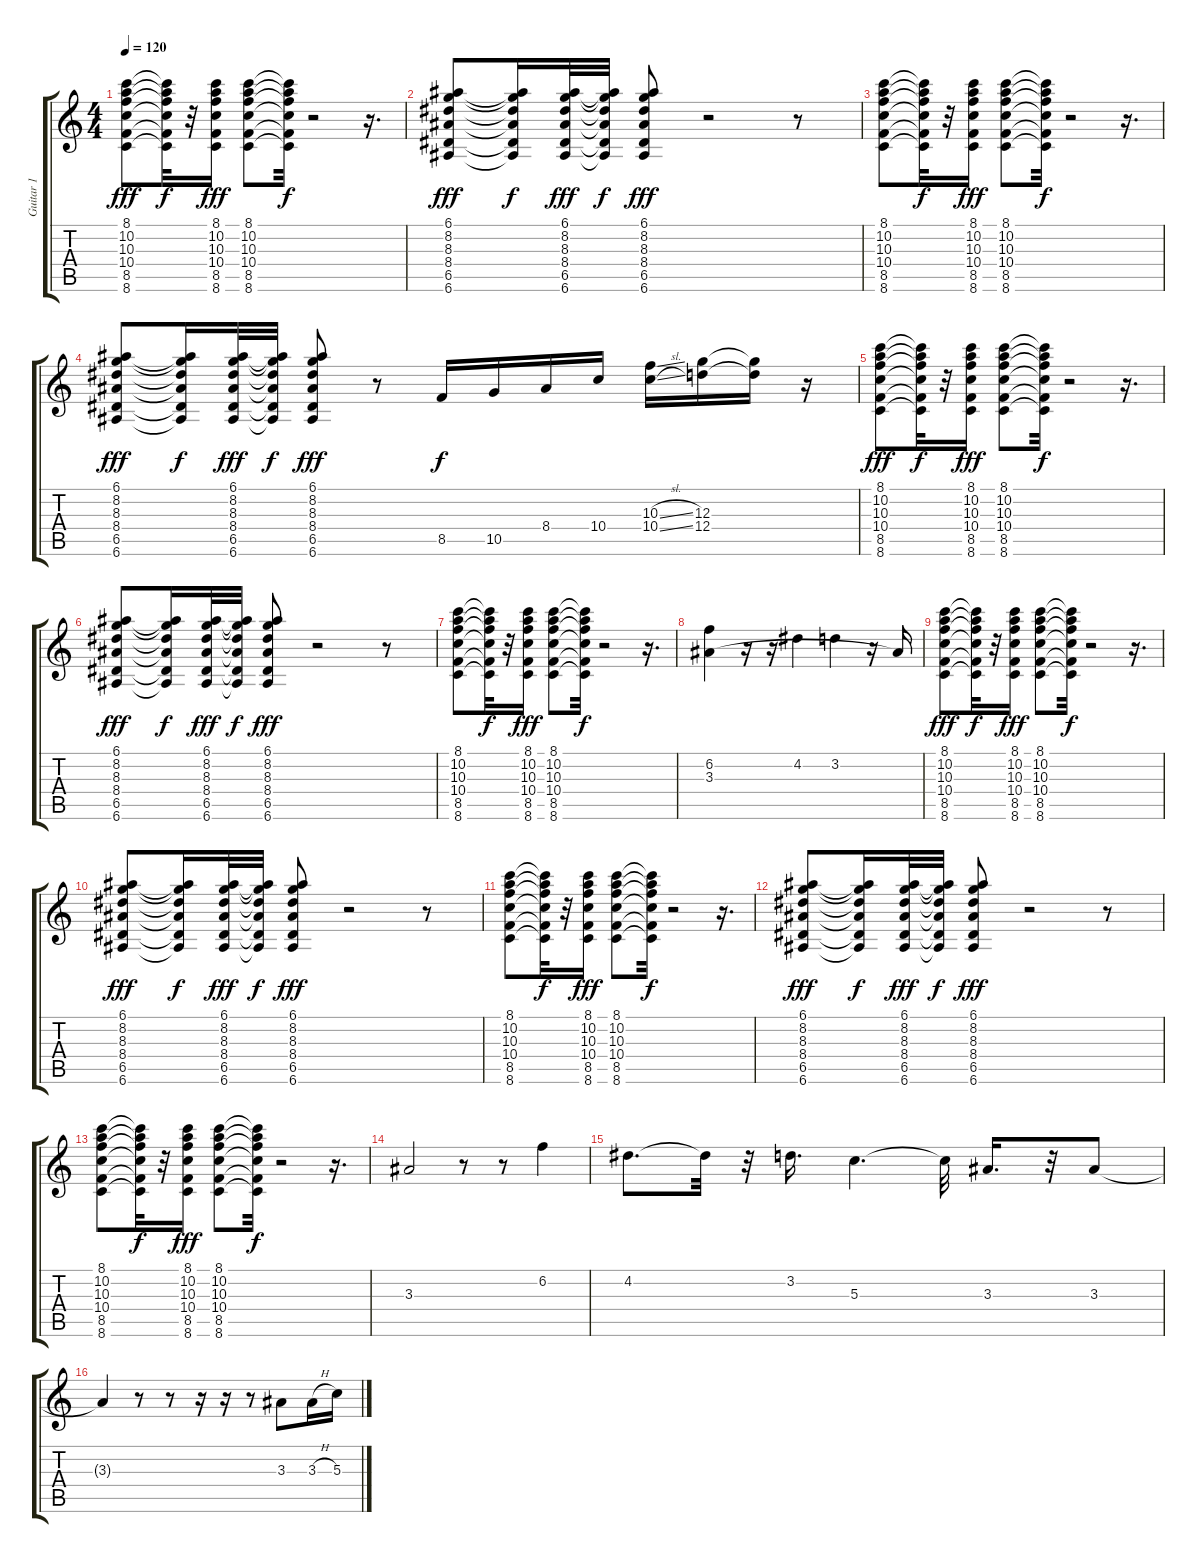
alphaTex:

\track ("Guitar 1" "Guitar 1") {instrument distortionguitar}
\staff {score tabs}
\tuning (E4 B3 G3 D3 A2 E2) {hide}
\ts (4 4)
\tempo 120
\clef g2
\ks c
(8.1 10.2 10.3 10.4 8.5 8.6).8{dy fff} (8.1{t} 10.2{t} 10.3{t} 10.4{t} 8.5{t} 8.6{t}).32{dy f} r.32 (8.1 10.2 10.3 10.4 8.5 8.6).16{dy fff} (8.1 10.2 10.3 10.4 8.5 8.6).8 (8.1{t} 10.2{t} 10.3{t} 10.4{t} 8.5{t} 8.6{t}).32{dy f} r.2 r.16{d} |
(6.1 8.2 8.3 8.4 6.5 6.6).8{dy fff} (6.1{t} 8.2{t} 8.3{t} 8.4{t} 6.5{t} 6.6{t}).16{dy f} (6.1 8.2 8.3 8.4 6.5 6.6).32{dy fff} (6.1{t} 8.2{t} 8.3{t} 8.4{t} 6.5{t} 6.6{t}).32{dy f} (6.1 8.2 8.3 8.4 6.5 6.6).8{dy fff} r.2 r.8 |
(8.1 10.2 10.3 10.4 8.5 8.6).8 (8.1{t} 10.2{t} 10.3{t} 10.4{t} 8.5{t} 8.6{t}).32{dy f} r.32 (8.1 10.2 10.3 10.4 8.5 8.6).16{dy fff} (8.1 10.2 10.3 10.4 8.5 8.6).8 (8.1{t} 10.2{t} 10.3{t} 10.4{t} 8.5{t} 8.6{t}).32{dy f} r.2 r.16{d} |
(6.1 8.2 8.3 8.4 6.5 6.6).8{dy fff} (6.1{t} 8.2{t} 8.3{t} 8.4{t} 6.5{t} 6.6{t}).16{dy f} (6.1 8.2 8.3 8.4 6.5 6.6).32{dy fff} (6.1{t} 8.2{t} 8.3{t} 8.4{t} 6.5{t} 6.6{t}).32{dy f} (6.1 8.2 8.3 8.4 6.5 6.6).8{dy fff} r.8 8.5.16{dy f} 10.5.16 8.4.16 10.4.16 (10.3{sl} 10.4{sl}).16 (12.3 12.4).16 (12.3{t} 12.4{t}).16 r.16 |
(8.1 10.2 10.3 10.4 8.5 8.6).8{dy fff} (8.1{t} 10.2{t} 10.3{t} 10.4{t} 8.5{t} 8.6{t}).32{dy f} r.32 (8.1 10.2 10.3 10.4 8.5 8.6).16{dy fff} (8.1 10.2 10.3 10.4 8.5 8.6).8 (8.1{t} 10.2{t} 10.3{t} 10.4{t} 8.5{t} 8.6{t}).32{dy f} r.2 r.16{d} |
(6.1 8.2 8.3 8.4 6.5 6.6).8{dy fff} (6.1{t} 8.2{t} 8.3{t} 8.4{t} 6.5{t} 6.6{t}).16{dy f} (6.1 8.2 8.3 8.4 6.5 6.6).32{dy fff} (6.1{t} 8.2{t} 8.3{t} 8.4{t} 6.5{t} 6.6{t}).32{dy f} (6.1 8.2 8.3 8.4 6.5 6.6).8{dy fff} r.2 r.8 |
(8.1 10.2 10.3 10.4 8.5 8.6).8 (8.1{t} 10.2{t} 10.3{t} 10.4{t} 8.5{t} 8.6{t}).32{dy f} r.32 (8.1 10.2 10.3 10.4 8.5 8.6).16{dy fff} (8.1 10.2 10.3 10.4 8.5 8.6).8 (8.1{t} 10.2{t} 10.3{t} 10.4{t} 8.5{t} 8.6{t}).32{dy f} r.2 r.16{d} |
(6.2 3.3).4 r.16 r.16 4.2.4 3.2.4 r.16 3.3{t}.16 |
(8.1 10.2 10.3 10.4 8.5 8.6).8{dy fff} (8.1{t} 10.2{t} 10.3{t} 10.4{t} 8.5{t} 8.6{t}).32{dy f} r.32 (8.1 10.2 10.3 10.4 8.5 8.6).16{dy fff} (8.1 10.2 10.3 10.4 8.5 8.6).8 (8.1{t} 10.2{t} 10.3{t} 10.4{t} 8.5{t} 8.6{t}).32{dy f} r.2 r.16{d} |
(6.1 8.2 8.3 8.4 6.5 6.6).8{dy fff} (6.1{t} 8.2{t} 8.3{t} 8.4{t} 6.5{t} 6.6{t}).16{dy f} (6.1 8.2 8.3 8.4 6.5 6.6).32{dy fff} (6.1{t} 8.2{t} 8.3{t} 8.4{t} 6.5{t} 6.6{t}).32{dy f} (6.1 8.2 8.3 8.4 6.5 6.6).8{dy fff} r.2 r.8 |
(8.1 10.2 10.3 10.4 8.5 8.6).8 (8.1{t} 10.2{t} 10.3{t} 10.4{t} 8.5{t} 8.6{t}).32{dy f} r.32 (8.1 10.2 10.3 10.4 8.5 8.6).16{dy fff} (8.1 10.2 10.3 10.4 8.5 8.6).8 (8.1{t} 10.2{t} 10.3{t} 10.4{t} 8.5{t} 8.6{t}).32{dy f} r.2 r.16{d} |
(6.1 8.2 8.3 8.4 6.5 6.6).8{dy fff} (6.1{t} 8.2{t} 8.3{t} 8.4{t} 6.5{t} 6.6{t}).16{dy f} (6.1 8.2 8.3 8.4 6.5 6.6).32{dy fff} (6.1{t} 8.2{t} 8.3{t} 8.4{t} 6.5{t} 6.6{t}).32{dy f} (6.1 8.2 8.3 8.4 6.5 6.6).8{dy fff} r.2 r.8 |
(8.1 10.2 10.3 10.4 8.5 8.6).8 (8.1{t} 10.2{t} 10.3{t} 10.4{t} 8.5{t} 8.6{t}).32{dy f} r.32 (8.1 10.2 10.3 10.4 8.5 8.6).16{dy fff} (8.1 10.2 10.3 10.4 8.5 8.6).8 (8.1{t} 10.2{t} 10.3{t} 10.4{t} 8.5{t} 8.6{t}).32{dy f} r.2 r.16{d} |
3.3.2 r.8 r.8 6.2.4 |
4.2.8{d} 4.2{t}.32 r.32 3.2.16{d} 5.3.4{d} 5.3{t}.32 3.3.16{d} r.32 3.3.8 |
3.3{t}.4 r.8 r.8 r.16 r.16 r.8 3.3.8 3.3{h}.16 5.3{h}.16
